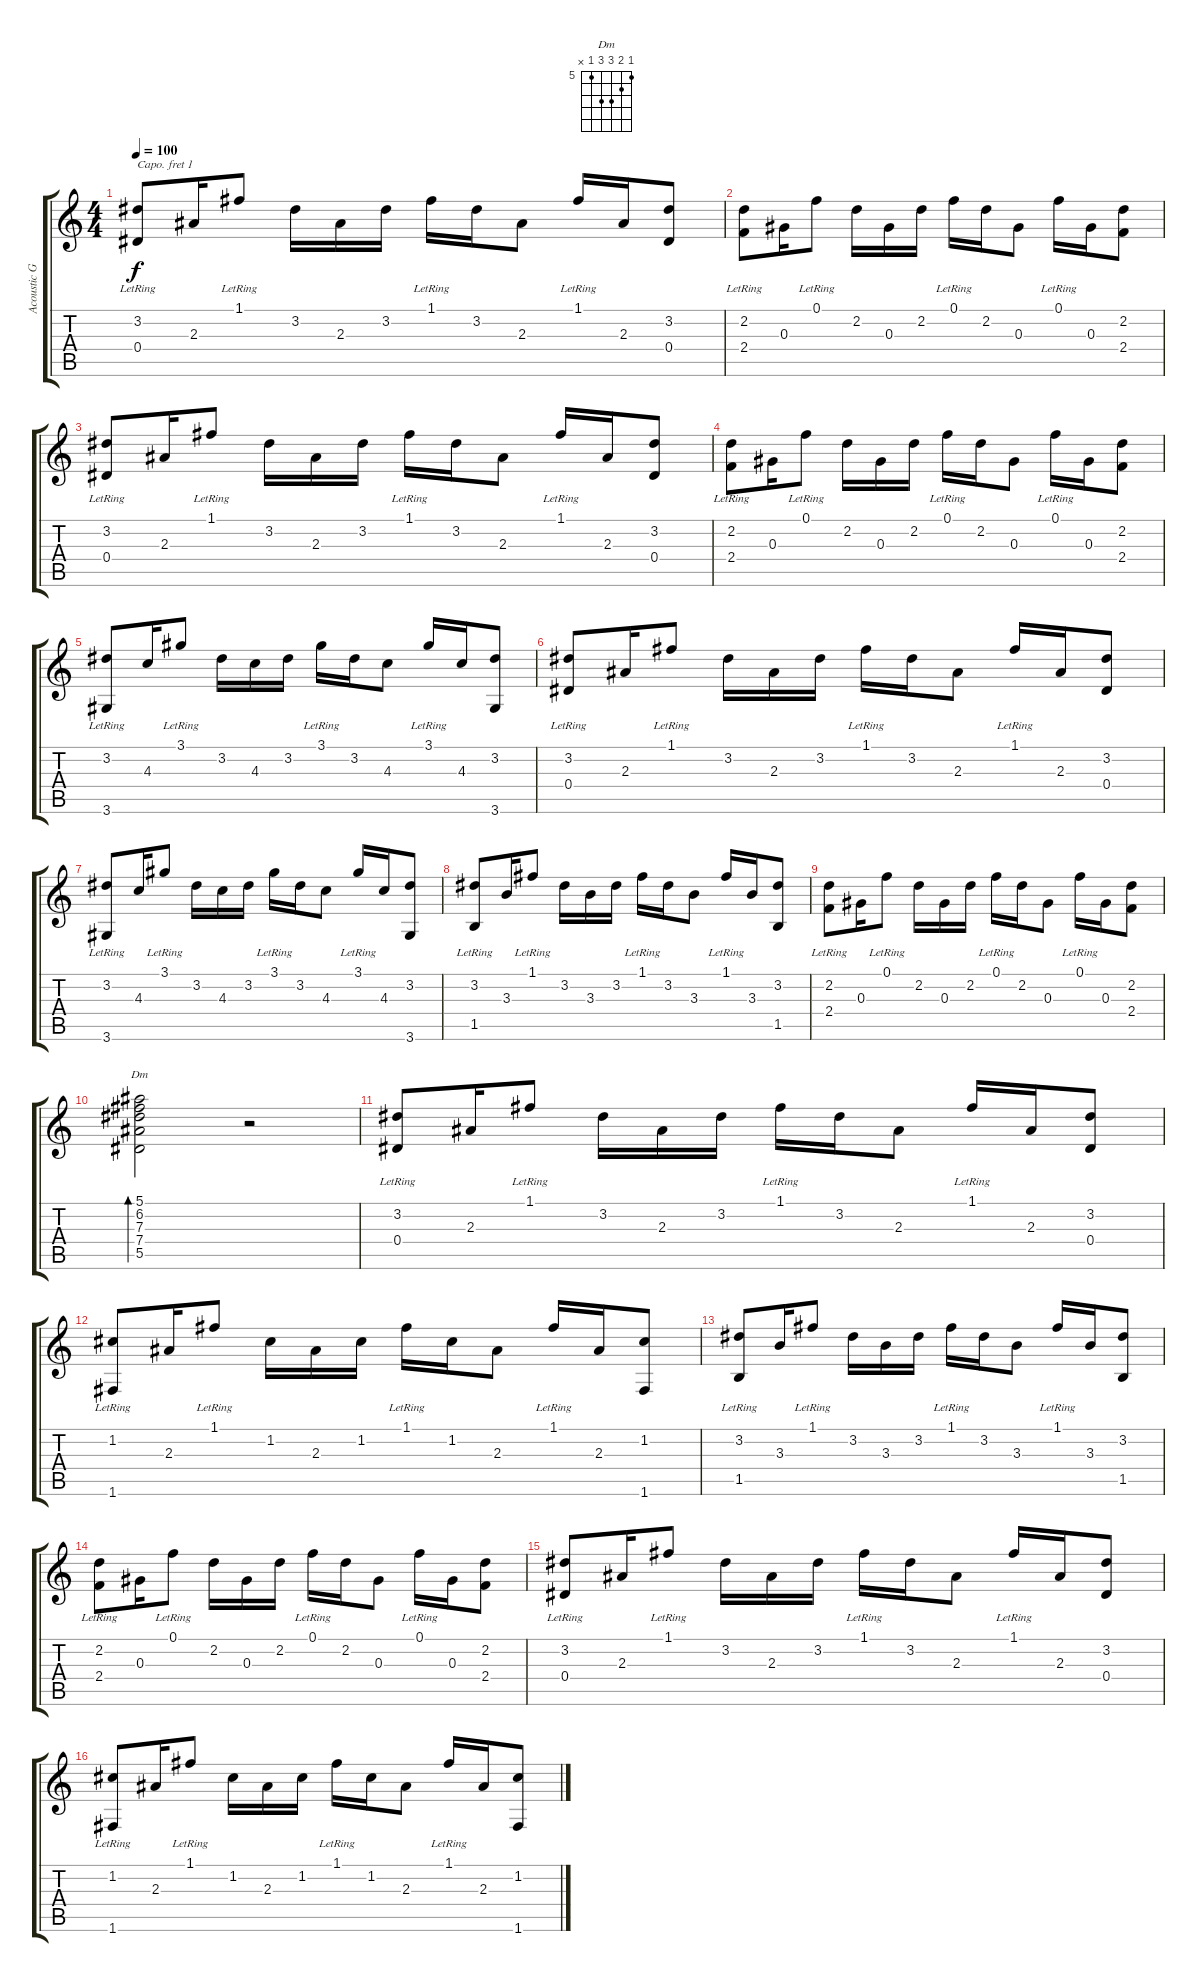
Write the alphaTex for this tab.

\track ("Acoustic Guitar" "Acoustic G") {instrument acousticguitarnylon}
\staff {score tabs}
\capo 1
\tuning (E4 B3 G3 D3 A2 E2) {hide}
\chord ("Dm" 5 6 7 7 5 x) {firstfret 5}
\ts (4 4)
\tempo 100
\clef g2
\ks c
(3.2{lr} 0.4{lr}).8{dy f} 2.3.16 1.1{lr}.8 3.2.16 2.3.16 3.2.16 1.1{lr}.16 3.2.16 2.3.8 1.1{lr}.16 2.3.16 (3.2 0.4).8 |
(2.2{lr} 2.4{lr}).8 0.3.16 0.1{lr}.8 2.2.16 0.3.16 2.2.16 0.1{lr}.16 2.2.16 0.3.8 0.1{lr}.16 0.3.16 (2.2 2.4).8 |
(3.2{lr} 0.4{lr}).8 2.3.16 1.1{lr}.8 3.2.16 2.3.16 3.2.16 1.1{lr}.16 3.2.16 2.3.8 1.1{lr}.16 2.3.16 (3.2 0.4).8 |
(2.2{lr} 2.4{lr}).8 0.3.16 0.1{lr}.8 2.2.16 0.3.16 2.2.16 0.1{lr}.16 2.2.16 0.3.8 0.1{lr}.16 0.3.16 (2.2 2.4).8 |
(3.2{lr} 3.6{lr}).8 4.3.16 3.1{lr}.8 3.2.16 4.3.16 3.2.16 3.1{lr}.16 3.2.16 4.3.8 3.1{lr}.16 4.3.16 (3.2 3.6).8 |
(3.2{lr} 0.4{lr}).8 2.3.16 1.1{lr}.8 3.2.16 2.3.16 3.2.16 1.1{lr}.16 3.2.16 2.3.8 1.1{lr}.16 2.3.16 (3.2 0.4).8 |
(3.2{lr} 3.6{lr}).8 4.3.16 3.1{lr}.8 3.2.16 4.3.16 3.2.16 3.1{lr}.16 3.2.16 4.3.8 3.1{lr}.16 4.3.16 (3.2 3.6).8 |
(3.2{lr} 1.5{lr}).8 3.3.16 1.1{lr}.8 3.2.16 3.3.16 3.2.16 1.1{lr}.16 3.2.16 3.3.8 1.1{lr}.16 3.3.16 (3.2 1.5).8 |
(2.2{lr} 2.4{lr}).8 0.3.16 0.1{lr}.8 2.2.16 0.3.16 2.2.16 0.1{lr}.16 2.2.16 0.3.8 0.1{lr}.16 0.3.16 (2.2 2.4).8 |
(5.1 6.2 7.3 7.4 5.5).2{bd 240 ch "Dm"} r.2 |
(3.2{lr} 0.4{lr}).8 2.3.16 1.1{lr}.8 3.2.16 2.3.16 3.2.16 1.1{lr}.16 3.2.16 2.3.8 1.1{lr}.16 2.3.16 (3.2 0.4).8 |
(1.2{lr} 1.6{lr}).8 2.3.16 1.1{lr}.8 1.2.16 2.3.16 1.2.16 1.1{lr}.16 1.2.16 2.3.8 1.1{lr}.16 2.3.16 (1.2 1.6).8 |
(3.2{lr} 1.5{lr}).8 3.3.16 1.1{lr}.8 3.2.16 3.3.16 3.2.16 1.1{lr}.16 3.2.16 3.3.8 1.1{lr}.16 3.3.16 (3.2 1.5).8 |
(2.2{lr} 2.4{lr}).8 0.3.16 0.1{lr}.8 2.2.16 0.3.16 2.2.16 0.1{lr}.16 2.2.16 0.3.8 0.1{lr}.16 0.3.16 (2.2 2.4).8 |
(3.2{lr} 0.4{lr}).8 2.3.16 1.1{lr}.8 3.2.16 2.3.16 3.2.16 1.1{lr}.16 3.2.16 2.3.8 1.1{lr}.16 2.3.16 (3.2 0.4).8 |
(1.2{lr} 1.6{lr}).8 2.3.16 1.1{lr}.8 1.2.16 2.3.16 1.2.16 1.1{lr}.16 1.2.16 2.3.8 1.1{lr}.16 2.3.16 (1.2 1.6).8
